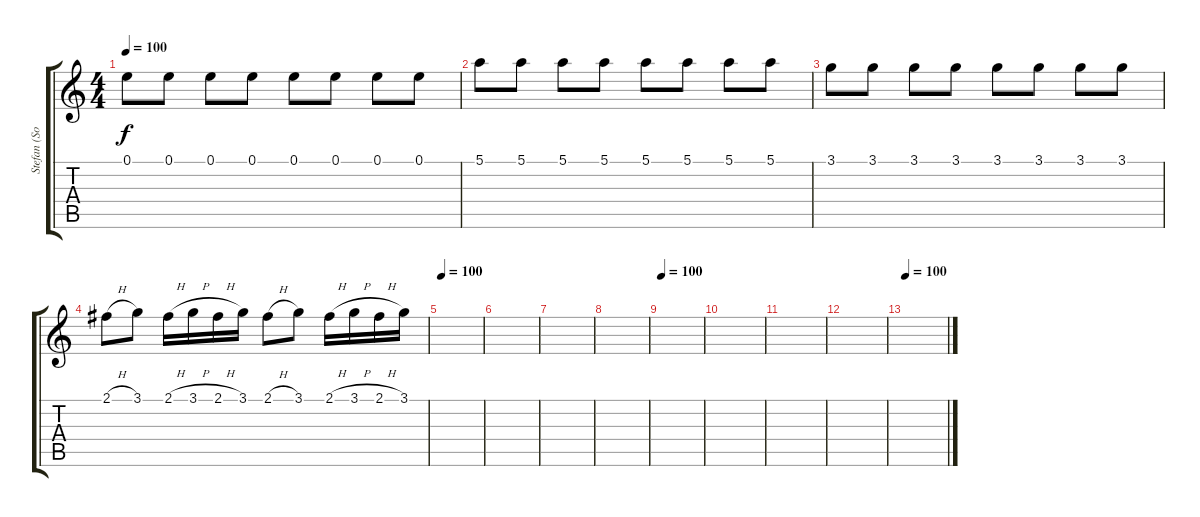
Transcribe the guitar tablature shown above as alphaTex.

\track ("Stefan (Solo)" "Stefan (So") {instrument distortionguitar}
\staff {score tabs}
\tuning (E4 B3 G3 D3 A2 E2) {hide}
\ts (4 4)
\tempo 100
\clef g2
\ks c
0.1.8{dy f} 0.1.8 0.1.8 0.1.8 0.1.8 0.1.8 0.1.8 0.1.8 |
5.1.8 5.1.8 5.1.8 5.1.8 5.1.8 5.1.8 5.1.8 5.1.8 |
3.1.8 3.1.8 3.1.8 3.1.8 3.1.8 3.1.8 3.1.8 3.1.8 |
2.1{h}.8 3.1.8 2.1{h}.16 3.1{h}.16 2.1{h}.16 3.1.16 2.1{h}.8 3.1.8 2.1{h}.16 3.1{h}.16 2.1{h}.16 3.1.16 |
\tempo 100
|
|
|
|
\tempo 100
|
|
|
|
\tempo 100
